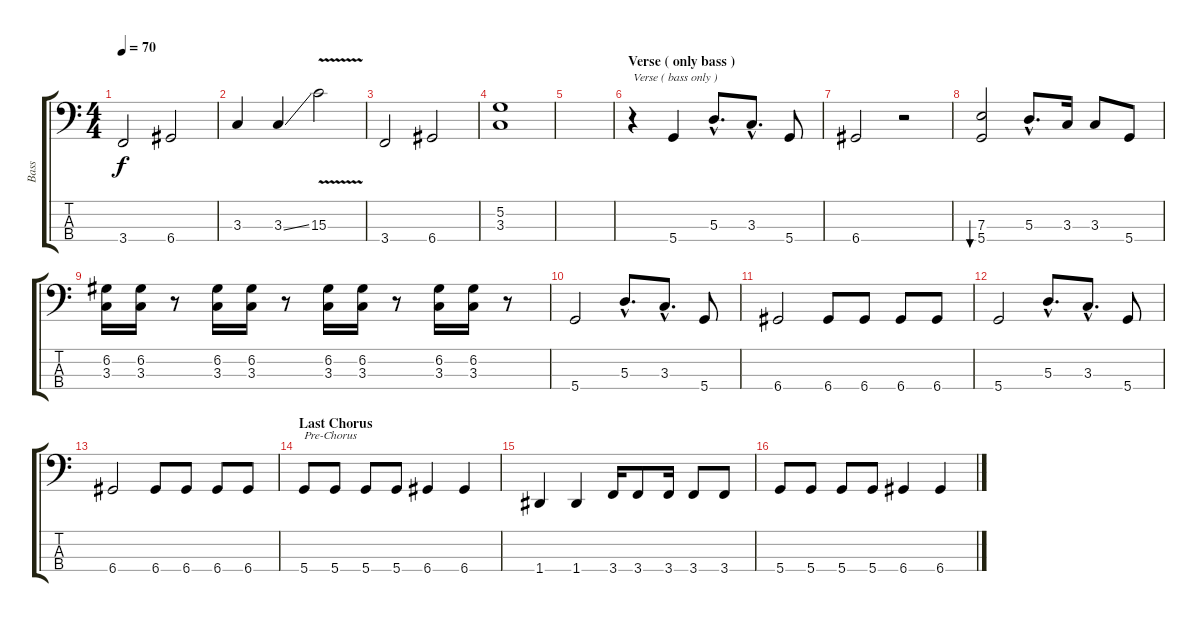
\track ("Bass" "Bass") {instrument electricbasspick}
\staff {score tabs}
\tuning (G2 D2 A1 D1) {hide}
\ts (4 4)
\tempo 70
\clef f4
\ks c
3.4.2{dy f} 6.4.2 |
3.3.4 3.3{ss}.4 15.3{v}.2 |
3.4.2 6.4.2 |
(5.2 3.3).1 |
|
\section ("" "Verse ( only bass )")
r.4{txt "Verse ( bass only )"} 5.4.4 5.3{hac}.8{d} 3.3{hac}.8{d} 5.4.8 |
6.4.2 r.2 |
(7.3 5.4).2{bu 60} 5.3{hac}.8{d} 3.3.16 3.3.8 5.4.8 |
(6.2 3.3).16 (6.2 3.3).16 r.8 (6.2 3.3).16 (6.2 3.3).16 r.8 (6.2 3.3).16 (6.2 3.3).16 r.8 (6.2 3.3).16 (6.2 3.3).16 r.8 |
5.4.2 5.3{hac}.8{d} 3.3{hac}.8{d} 5.4.8 |
6.4.2 6.4.8 6.4.8 6.4.8 6.4.8 |
5.4.2 5.3{hac}.8{d} 3.3{hac}.8{d} 5.4.8 |
6.4.2 6.4.8 6.4.8 6.4.8 6.4.8 |
\section ("" "Last Chorus")
5.4.8{txt "Pre-Chorus"} 5.4.8 5.4.8 5.4.8 6.4.4 6.4.4 |
1.4.4 1.4.4 3.4.16 3.4.8 3.4.16 3.4.8 3.4.8 |
5.4.8 5.4.8 5.4.8 5.4.8 6.4.4 6.4.4
